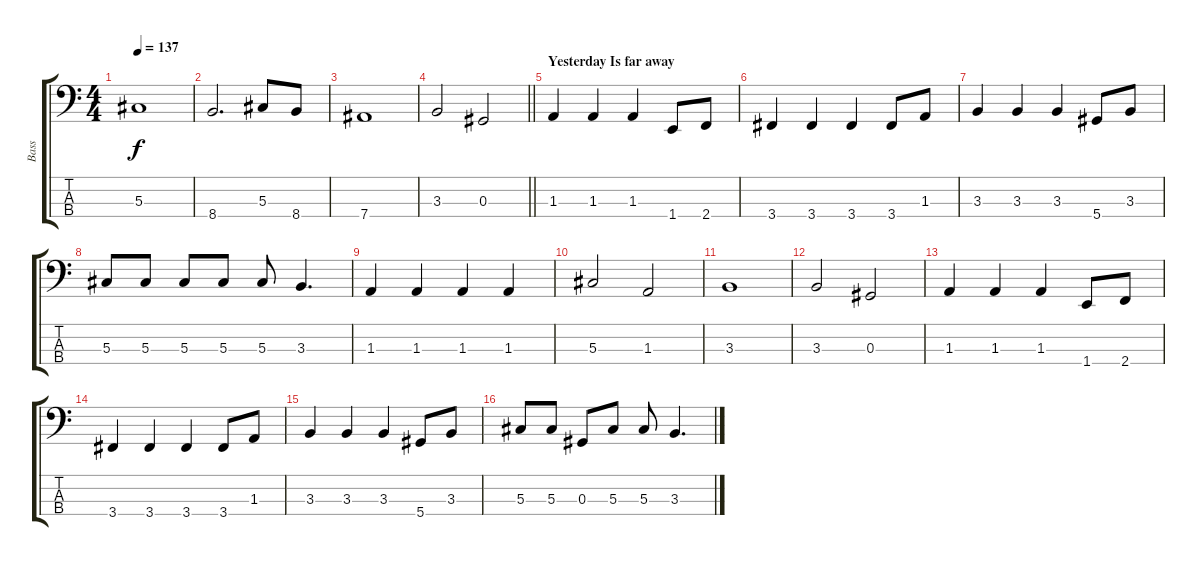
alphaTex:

\track ("Bass" "Bass") {instrument electricbassfinger}
\staff {score tabs}
\tuning (Gb2 Db2 Ab1 Eb1) {hide}
\ts (4 4)
\tempo 137
\clef f4
\ks c
5.3.1{dy f} |
8.4.2{d} 5.3.8 8.4.8 |
7.4.1 |
\barLineRight lightlight
3.3.2 0.3.2 |
\section ("" "Yesterday Is far away")
1.3.4 1.3.4 1.3.4 1.4.8 2.4.8 |
3.4.4 3.4.4 3.4.4 3.4.8 1.3.8 |
3.3.4 3.3.4 3.3.4 5.4.8 3.3.8 |
5.3.8 5.3.8 5.3.8 5.3.8 5.3.8 3.3.4{d} |
1.3.4 1.3.4 1.3.4 1.3.4 |
5.3.2 1.3.2 |
3.3.1 |
3.3.2 0.3.2 |
1.3.4 1.3.4 1.3.4 1.4.8 2.4.8 |
3.4.4 3.4.4 3.4.4 3.4.8 1.3.8 |
3.3.4 3.3.4 3.3.4 5.4.8 3.3.8 |
5.3.8 5.3.8 0.3.8 5.3.8 5.3.8 3.3.4{d}
